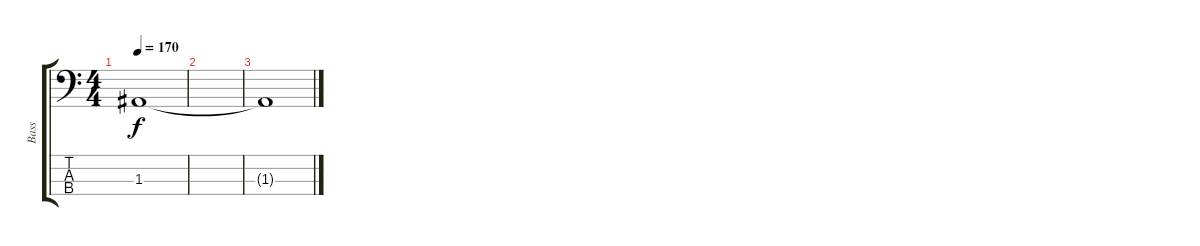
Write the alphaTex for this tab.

\track ("Bass" "Bass") {instrument electricbassfinger}
\staff {score tabs}
\tuning (G2 D2 A1 E1) {hide}
\ts (4 4)
\tempo 170
\clef f4
\ks c
1.3.1{dy f} |
|
1.3{t}.1
